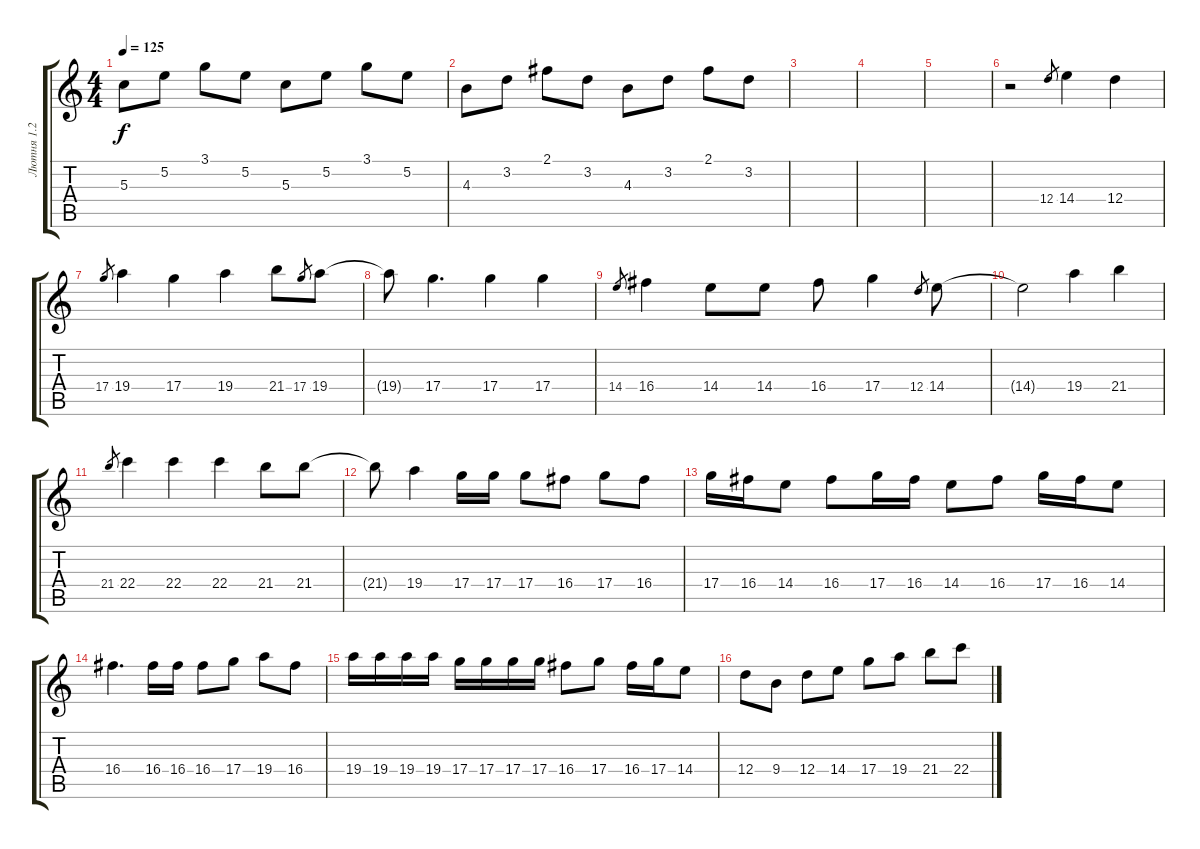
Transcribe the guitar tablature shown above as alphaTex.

\track ("Лютня 1.2 +12" "Лютня 1.2 ") {instrument acousticguitarsteel}
\staff {score tabs}
\tuning (E4 B3 G3 D3 A2 E2) {hide}
\ts (4 4)
\tempo 125
\clef g2
\ks c
5.3.8{dy f} 5.2.8 3.1.8 5.2.8 5.3.8 5.2.8 3.1.8 5.2.8 |
4.3.8 3.2.8 2.1.8 3.2.8 4.3.8 3.2.8 2.1.8 3.2.8 |
|
|
|
r.2 12.4.8{gr} 14.4.4 12.4.4 |
17.4.8{gr} 19.4.4 17.4.4 19.4.4 21.4.8 17.4.8{gr} 19.4.8 |
19.4{t}.8 17.4.4{d} 17.4.4 17.4.4 |
14.4.8{gr} 16.4.4 14.4.8 14.4.8 16.4.8 17.4.4 12.4.8{gr} 14.4.8 |
14.4{t}.2 19.4.4 21.4.4 |
21.4.8{gr} 22.4.4 22.4.4 22.4.4 21.4.8 21.4.8 |
21.4{t}.8 19.4.4 17.4.16 17.4.16 17.4.8 16.4.8 17.4.8 16.4.8 |
17.4.16 16.4.16 14.4.8 16.4.8 17.4.16 16.4.16 14.4.8 16.4.8 17.4.16 16.4.16 14.4.8 |
16.4.4{d} 16.4.16 16.4.16 16.4.8 17.4.8 19.4.8 16.4.8 |
19.4.16 19.4.16 19.4.16 19.4.16 17.4.16 17.4.16 17.4.16 17.4.16 16.4.8 17.4.8 16.4.16 17.4.16 14.4.8 |
12.4.8 9.4.8 12.4.8 14.4.8 17.4.8 19.4.8 21.4.8 22.4.8
